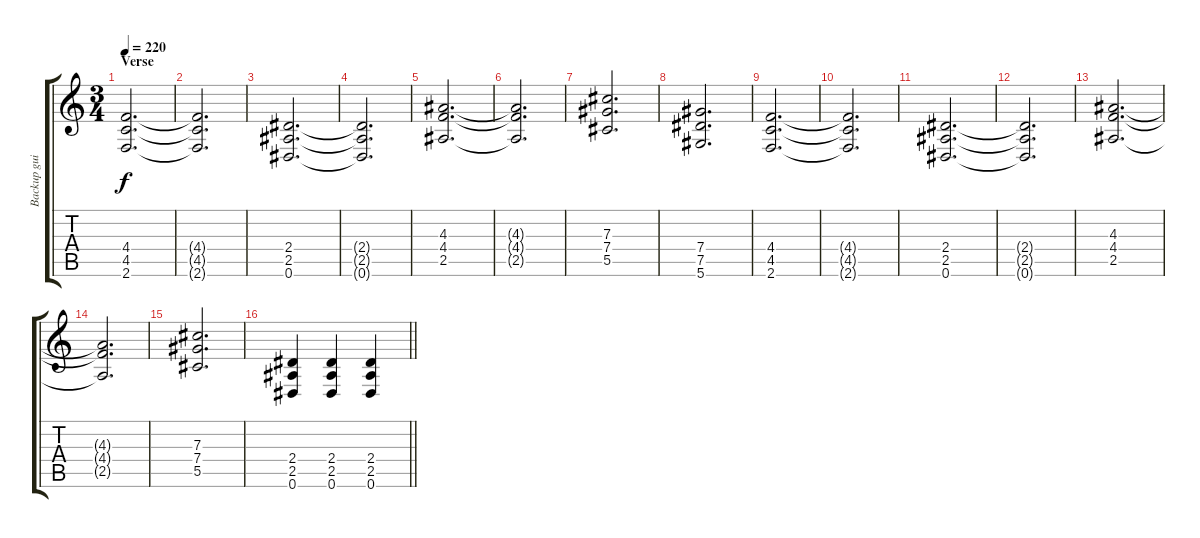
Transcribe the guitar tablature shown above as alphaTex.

\track ("Backup guitar" "Backup gui") {instrument distortionguitar}
\staff {score tabs}
\tuning (Eb4 Bb3 Gb3 Db3 Ab2 Eb2) {hide}
\ts (3 4)
\section ("" "Verse")
\tempo 220
\clef g2
\ks c
(4.4 4.5 2.6).2{d dy f} |
(4.4{t} 4.5{t} 2.6{t}).2{d} |
(2.4 2.5 0.6).2{d} |
(2.4{t} 2.5{t} 0.6{t}).2{d} |
(4.3 4.4 2.5).2{d} |
(4.3{t} 4.4{t} 2.5{t}).2{d} |
(7.3 7.4 5.5).2{d} |
(7.4 7.5 5.6).2{d} |
(4.4 4.5 2.6).2{d} |
(4.4{t} 4.5{t} 2.6{t}).2{d} |
(2.4 2.5 0.6).2{d} |
(2.4{t} 2.5{t} 0.6{t}).2{d} |
(4.3 4.4 2.5).2{d} |
(4.3{t} 4.4{t} 2.5{t}).2{d} |
(7.3 7.4 5.5).2{d} |
\barLineRight lightlight
(2.4 2.5 0.6).4 (2.4 2.5 0.6).4 (2.4 2.5 0.6).4
